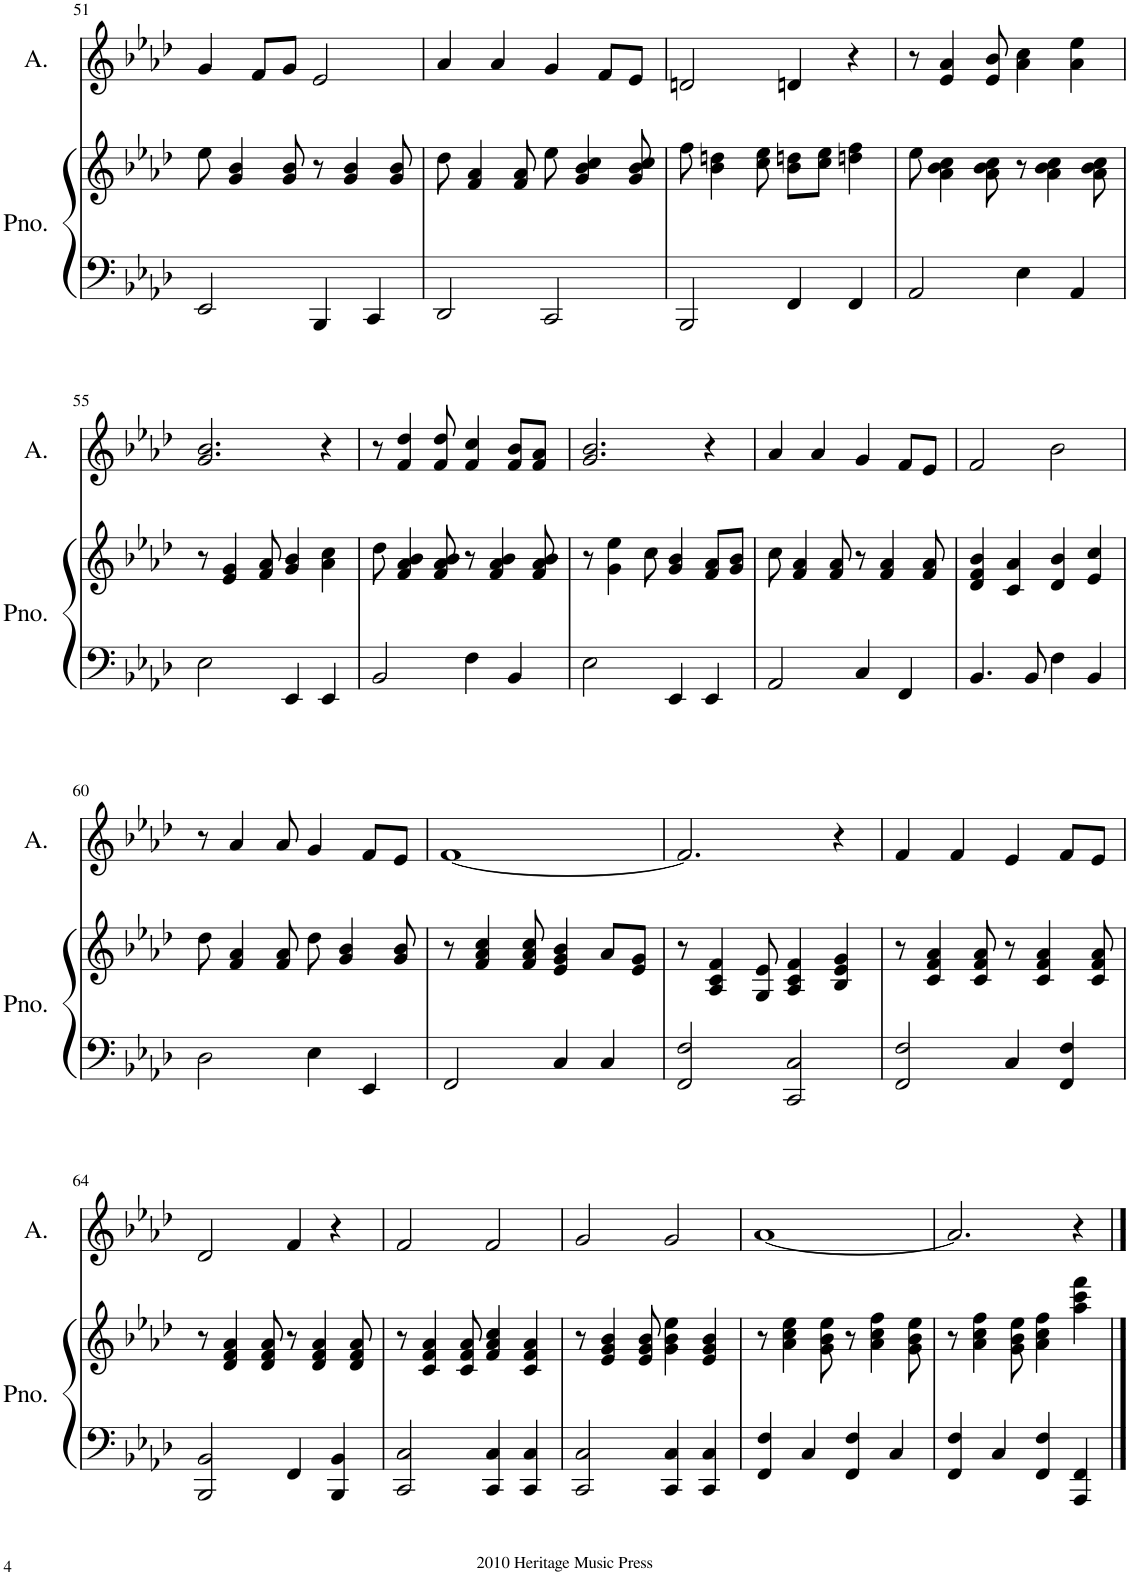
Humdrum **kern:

**kern	**kern	**kern
*part2	*part2	*part1
*staff3	*staff2	*staff1
*I"Piano	*	*I"Alto
*I'Pno.	*	*I'A.
!!LO:PB:g=z
*clefF4	*clefG2	*clefG2
*k[b-e-a-d-]	*k[b-e-a-d-]	*k[b-e-a-d-]
*M4/4	*M4/4	*M4/4
=51	=51	=51
2EE-/	8ee-\	4g/
.	4g/ 4b-/	.
.	.	8f/L
.	8g/ 8b-/	8g/J
4BBB-/	8r	2e-/
.	4g/ 4b-/	.
4CC/	.	.
.	8g/ 8b-/	.
=52	=52	=52
2DD-/	8dd-\	4a-/
.	4f/ 4a-/	.
.	.	4a-/
.	8f/ 8a-/	.
2CC/	8ee-\	4g/
.	4g/ 4b-/ 4cc/	.
.	.	8f/L
.	8g/ 8b-/ 8cc/	8e-/J
=53	=53	=53
2BBB-/	8ff\	2dn/
.	4b-\ 4ddn\	.
.	8cc\ 8ee-\	.
4FF/	8b-\ 8ddn\L	4dn/
.	8cc\ 8ee-\J	.
4FF/	4ddn\ 4ff\	4r
=54	=54	=54
2AA-/	8ee-\	8r
.	4a-\ 4b-\ 4cc\	4e-/ 4a-/
.	8a-\ 8b-\ 8cc\	8e-/ 8b-/
4E-\	8r	4a-\ 4cc\
.	4a-\ 4b-\ 4cc\	.
4AA-/	.	4a-\ 4ee-\
.	8a-\ 8b-\ 8cc\	.
!!LO:LB:g=z
=55	=55	=55
2E-\	8r	2.g/ 2.b-/
.	4e-/ 4g/	.
.	8f/ 8a-/	.
4EE-/	4g/ 4b-/	.
4EE-/	4a-\ 4cc\	4r
=56	=56	=56
2BB-/	8dd-\	8r
.	4f/ 4a-/ 4b-/	4f/ 4dd-/
.	8f/ 8a-/ 8b-/	8f/ 8dd-/
4F\	8r	4f/ 4cc/
.	4f/ 4a-/ 4b-/	.
4BB-/	.	8f/ 8b-/L
.	8f/ 8a-/ 8b-/	8f/ 8a-/J
=57	=57	=57
2E-\	8r	2.g/ 2.b-/
.	4g\ 4ee-\	.
.	8cc\	.
4EE-/	4g/ 4b-/	.
4EE-/	8f/ 8a-/L	4r
.	8g/ 8b-/J	.
=58	=58	=58
2AA-/	8cc\	4a-/
.	4f/ 4a-/	.
.	.	4a-/
.	8f/ 8a-/	.
4C/	8r	4g/
.	4f/ 4a-/	.
4FF/	.	8f/L
.	8f/ 8a-/	8e-/J
=59	=59	=59
4.BB-/	4d-/ 4f/ 4b-/	2f/
.	4c/ 4a-/	.
8BB-/	.	.
4F\	4d-/ 4b-/	2b-\
4BB-/	4e-/ 4cc/	.
!!LO:LB:g=z
=60	=60	=60
2D-\	8dd-\	8r
.	4f/ 4a-/	4a-/
.	8f/ 8a-/	8a-/
4E-\	8dd-\	4g/
.	4g/ 4b-/	.
4EE-/	.	8f/L
.	8g/ 8b-/	8e-/J
=61	=61	=61
2FF/	8r	[1f
.	4f/ 4a-/ 4cc/	.
.	8f/ 8a-/ 8cc/	.
4C/	4e-/ 4g/ 4b-/	.
4C/	8a-/L	.
.	8e-/ 8g/J	.
=62	=62	=62
2FF/ 2F/	8r	2.f/]
.	4A-/ 4c/ 4f/	.
.	8G/ 8e-/	.
2CC/ 2C/	4A-/ 4c/ 4f/	.
.	4B-/ 4e-/ 4g/	4r
=63	=63	=63
2FF/ 2F/	8r	4f/
.	4c/ 4f/ 4a-/	.
.	.	4f/
.	8c/ 8f/ 8a-/	.
4C/	8r	4e-/
.	4c/ 4f/ 4a-/	.
4FF/ 4F/	.	8f/L
.	8c/ 8f/ 8a-/	8e-/J
!!LO:LB:g=z
=64	=64	=64
2BBB-/ 2BB-/	8r	2d-/
.	4d-/ 4f/ 4a-/	.
.	8d-/ 8f/ 8a-/	.
4FF/	8r	4f/
.	4d-/ 4f/ 4a-/	.
4BBB-/ 4BB-/	.	4r
.	8d-/ 8f/ 8a-/	.
=65	=65	=65
2CC/ 2C/	8r	2f/
.	4c/ 4f/ 4a-/	.
.	8c/ 8f/ 8a-/	.
4CC/ 4C/	4f/ 4a-/ 4cc/	2f/
4CC/ 4C/	4c/ 4f/ 4a-/	.
=66	=66	=66
2CC/ 2C/	8r	2g/
.	4e-/ 4g/ 4b-/	.
.	8e-/ 8g/ 8b-/	.
4CC/ 4C/	4g\ 4b-\ 4ee-\	2g/
4CC/ 4C/	4e-/ 4g/ 4b-/	.
=67	=67	=67
4FF/ 4F/	8r	[1a-
.	4a-\ 4cc\ 4ee-\	.
4C/	.	.
.	8g\ 8b-\ 8ee-\	.
4FF/ 4F/	8r	.
.	4a-\ 4cc\ 4ff\	.
4C/	.	.
.	8g\ 8b-\ 8ee-\	.
=68	=68	=68
4FF/ 4F/	8r	2.a-/]
.	4a-\ 4cc\ 4ff\	.
4C/	.	.
.	8g\ 8b-\ 8ee-\	.
4FF/ 4F/	4a-\ 4cc\ 4ff\	.
4AAA-/ 4FF/	4aa-\ 4ccc\ 4fff\	4r
==	==	==
*-	*-	*-
